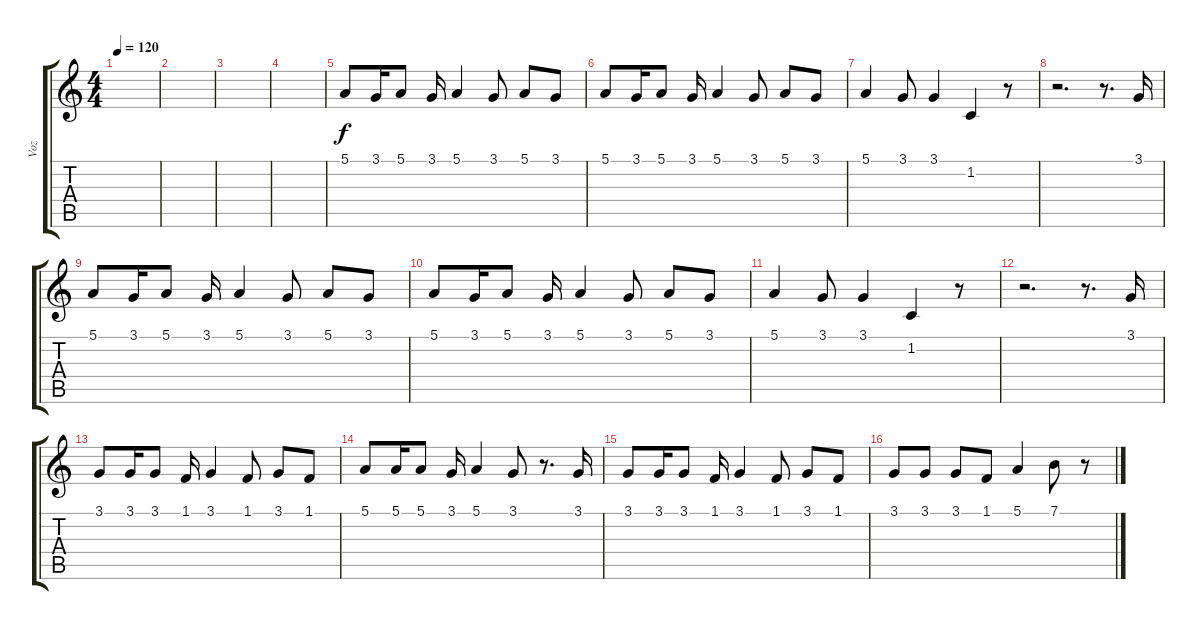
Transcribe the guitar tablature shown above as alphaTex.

\track ("Voz" "Voz") {instrument violin}
\staff {score tabs}
\tuning (E4 B3 G3 D3 A2 E2) {hide}
\ts (4 4)
\tempo 120
\clef g2
\ks c
|
|
|
|
5.1.8 3.1.16 5.1.8 3.1.16 5.1.4 3.1.8 5.1.8 3.1.8 |
5.1.8 3.1.16 5.1.8 3.1.16 5.1.4 3.1.8 5.1.8 3.1.8 |
5.1.4 3.1.8 3.1.4 1.2.4 r.8 |
r.2{d} r.8{d} 3.1.16 |
5.1.8 3.1.16 5.1.8 3.1.16 5.1.4 3.1.8 5.1.8 3.1.8 |
5.1.8 3.1.16 5.1.8 3.1.16 5.1.4 3.1.8 5.1.8 3.1.8 |
5.1.4 3.1.8 3.1.4 1.2.4 r.8 |
r.2{d} r.8{d} 3.1.16 |
3.1.8 3.1.16 3.1.8 1.1.16 3.1.4 1.1.8 3.1.8 1.1.8 |
5.1.8 5.1.16 5.1.8 3.1.16 5.1.4 3.1.8 r.8{d} 3.1.16 |
3.1.8 3.1.16 3.1.8 1.1.16 3.1.4 1.1.8 3.1.8 1.1.8 |
3.1.8 3.1.8 3.1.8 1.1.8 5.1.4 7.1.8 r.8
